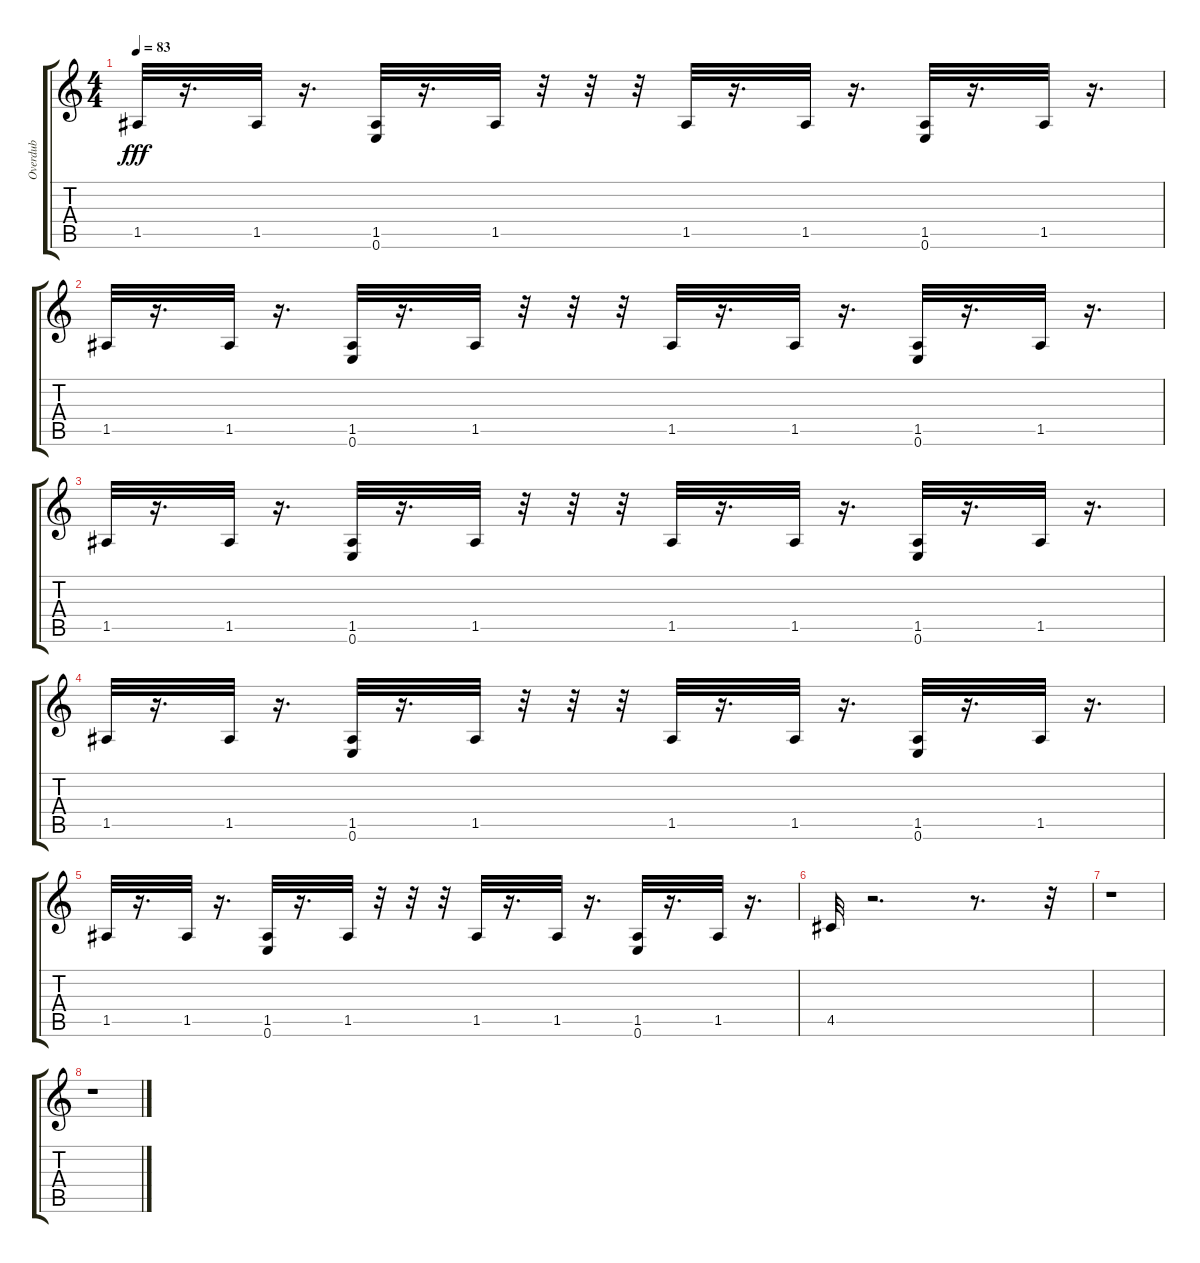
\track ("Overdub" "Overdub") {instrument acousticguitarnylon}
\staff {score tabs}
\tuning (E4 B3 G3 D3 A2 E2) {hide}
\ts (4 4)
\tempo 83
\clef g2
\ks c
1.5.32{dy fff} r.16{d} 1.5.32 r.16{d} (1.5 0.6).32 r.16{d} 1.5.32 r.32 r.32 r.32 1.5.32 r.16{d} 1.5.32 r.16{d} (1.5 0.6).32 r.16{d} 1.5.32 r.16{d} |
1.5.32 r.16{d} 1.5.32 r.16{d} (1.5 0.6).32 r.16{d} 1.5.32 r.32 r.32 r.32 1.5.32 r.16{d} 1.5.32 r.16{d} (1.5 0.6).32 r.16{d} 1.5.32 r.16{d} |
1.5.32 r.16{d} 1.5.32 r.16{d} (1.5 0.6).32 r.16{d} 1.5.32 r.32 r.32 r.32 1.5.32 r.16{d} 1.5.32 r.16{d} (1.5 0.6).32 r.16{d} 1.5.32 r.16{d} |
1.5.32 r.16{d} 1.5.32 r.16{d} (1.5 0.6).32 r.16{d} 1.5.32 r.32 r.32 r.32 1.5.32 r.16{d} 1.5.32 r.16{d} (1.5 0.6).32 r.16{d} 1.5.32 r.16{d} |
1.5.32 r.16{d} 1.5.32 r.16{d} (1.5 0.6).32 r.16{d} 1.5.32 r.32 r.32 r.32 1.5.32 r.16{d} 1.5.32 r.16{d} (1.5 0.6).32 r.16{d} 1.5.32 r.16{d} |
4.5.32 r.2{d} r.8{d} r.32 |
r.1 |
r.1
